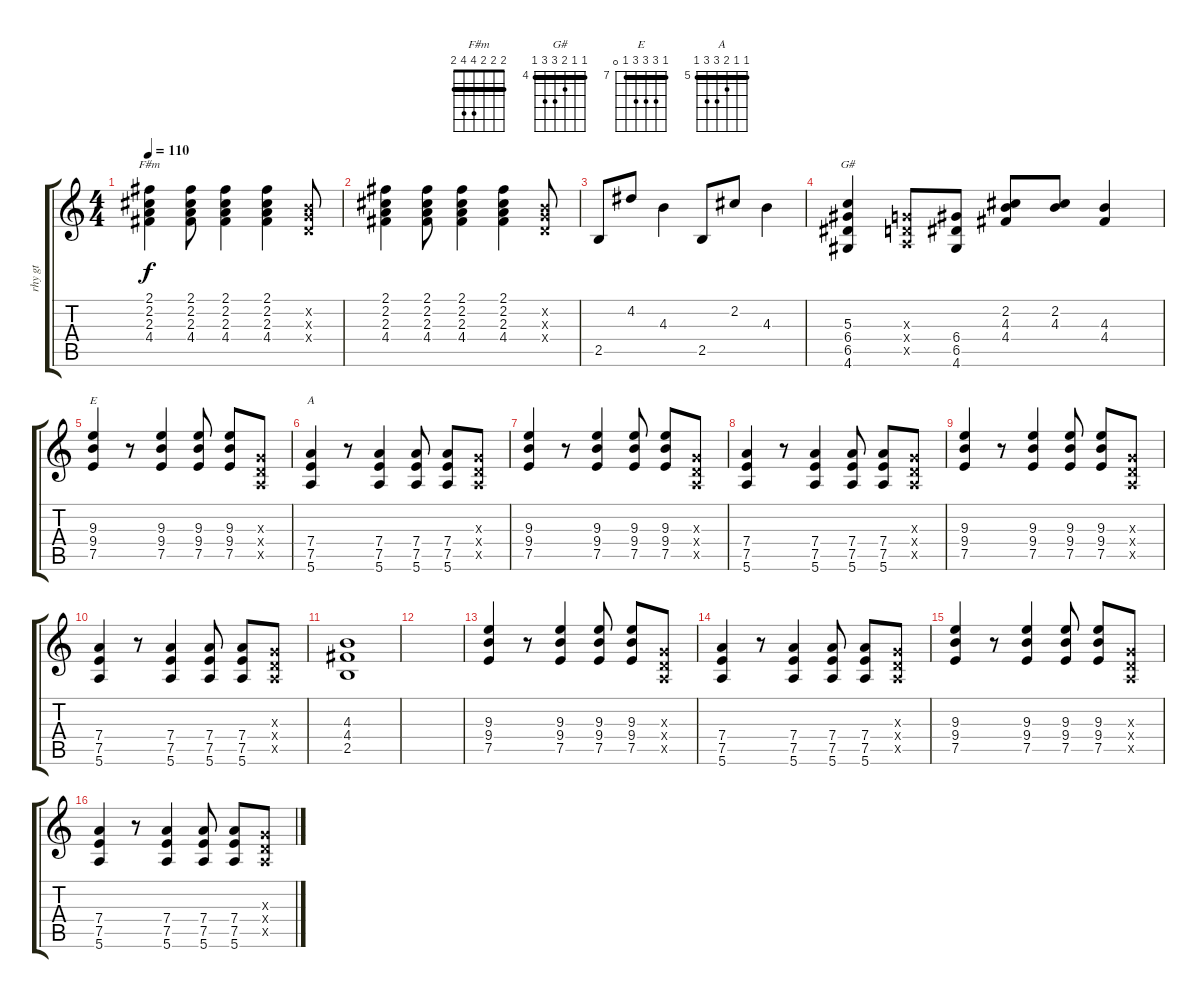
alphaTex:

\track ("rhy gt" "rhy gt") {instrument acousticguitarsteel}
\staff {score tabs}
\tuning (E4 B3 G3 D3 A2 E2) {hide}
\chord ("F#m" 2 2 2 4 4 2) {barre 2}
\chord ("G#" 4 4 5 6 6 4) {firstfret 4 barre 4}
\chord ("E" 7 9 9 9 7 0) {firstfret 7 barre 7}
\chord ("A" 5 5 6 7 7 5) {firstfret 5 barre 5}
\ts (4 4)
\tempo 110
\clef g2
\ks c
(2.1 2.2 2.3 4.4).4{ch "F#m" dy f} (2.1 2.2 2.3 4.4).8 (2.1 2.2 2.3 4.4).4 (2.1 2.2 2.3 4.4).4 (0.2{x} 0.3{x} 0.4{x}).8 |
(2.1 2.2 2.3 4.4).4 (2.1 2.2 2.3 4.4).8 (2.1 2.2 2.3 4.4).4 (2.1 2.2 2.3 4.4).4 (0.2{x} 0.3{x} 0.4{x}).8 |
2.5.8 4.2.8 4.3.4 2.5.8 2.2.8 4.3.4 |
(5.3 6.4 6.5 4.6).4{ch "G#"} (0.3{x} 0.4{x} 0.5{x}).8 (6.4 6.5 4.6).8 (2.2 4.3 4.4).8 (2.2 4.3).8 (4.3 4.4).4 |
(9.3 9.4 7.5).4{ch "E"} r.8 (9.3 9.4 7.5).4 (9.3 9.4 7.5).8 (9.3 9.4 7.5).8 (0.3{x} 0.4{x} 0.5{x}).8 |
(7.4 7.5 5.6).4{ch "A"} r.8 (7.4 7.5 5.6).4 (7.4 7.5 5.6).8 (7.4 7.5 5.6).8 (0.3{x} 0.4{x} 0.5{x}).8 |
(9.3 9.4 7.5).4 r.8 (9.3 9.4 7.5).4 (9.3 9.4 7.5).8 (9.3 9.4 7.5).8 (0.3{x} 0.4{x} 0.5{x}).8 |
(7.4 7.5 5.6).4 r.8 (7.4 7.5 5.6).4 (7.4 7.5 5.6).8 (7.4 7.5 5.6).8 (0.3{x} 0.4{x} 0.5{x}).8 |
(9.3 9.4 7.5).4 r.8 (9.3 9.4 7.5).4 (9.3 9.4 7.5).8 (9.3 9.4 7.5).8 (0.3{x} 0.4{x} 0.5{x}).8 |
(7.4 7.5 5.6).4 r.8 (7.4 7.5 5.6).4 (7.4 7.5 5.6).8 (7.4 7.5 5.6).8 (0.3{x} 0.4{x} 0.5{x}).8 |
(4.3 4.4 2.5).1 |
|
(9.3 9.4 7.5).4 r.8 (9.3 9.4 7.5).4 (9.3 9.4 7.5).8 (9.3 9.4 7.5).8 (0.3{x} 0.4{x} 0.5{x}).8 |
(7.4 7.5 5.6).4 r.8 (7.4 7.5 5.6).4 (7.4 7.5 5.6).8 (7.4 7.5 5.6).8 (0.3{x} 0.4{x} 0.5{x}).8 |
(9.3 9.4 7.5).4 r.8 (9.3 9.4 7.5).4 (9.3 9.4 7.5).8 (9.3 9.4 7.5).8 (0.3{x} 0.4{x} 0.5{x}).8 |
(7.4 7.5 5.6).4 r.8 (7.4 7.5 5.6).4 (7.4 7.5 5.6).8 (7.4 7.5 5.6).8 (0.3{x} 0.4{x} 0.5{x}).8
